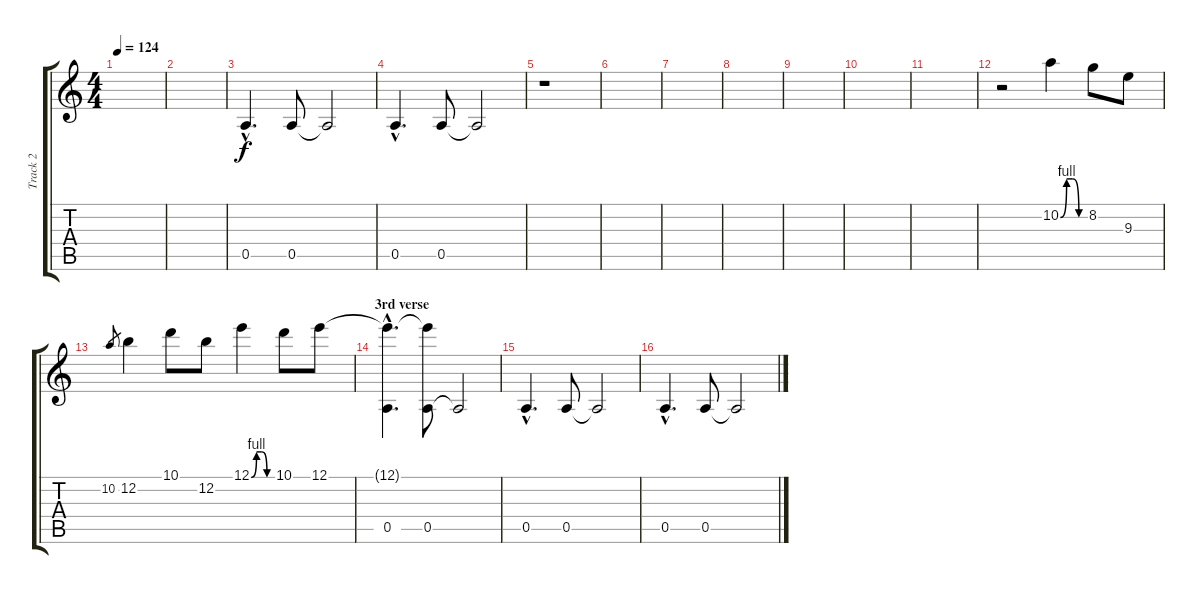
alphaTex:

\track ("Track 2" "Track 2") {instrument electricguitarjazz}
\staff {score tabs}
\tuning (E4 B3 G3 D3 A2 E2) {hide}
\ts (4 4)
\tempo 124
\clef g2
\ks c
|
|
0.5{hac}.4{d} 0.5.8 0.5{t}.2 |
0.5{hac}.4{d} 0.5.8 0.5{t}.2 |
r.1 |
|
|
|
|
|
|
r.2 10.2{be (custom 0 0 15 4 30 4 45 0 60 0)}.4{volume 16} 8.2.8 9.3.8 |
10.2.8{gr} 12.2.4 10.1.8 12.2.8 12.1{be (custom 0 0 15 4 30 4 45 0 60 0)}.4 10.1.8 12.1.8 |
\section ("" "3rd verse")
(12.1{hac t} 0.5{hac}).4{d volume 13} (12.1{t} 0.5).8 0.5{t}.2 |
0.5{hac}.4{d} 0.5.8 0.5{t}.2 |
0.5{hac}.4{d} 0.5.8 0.5{t}.2
